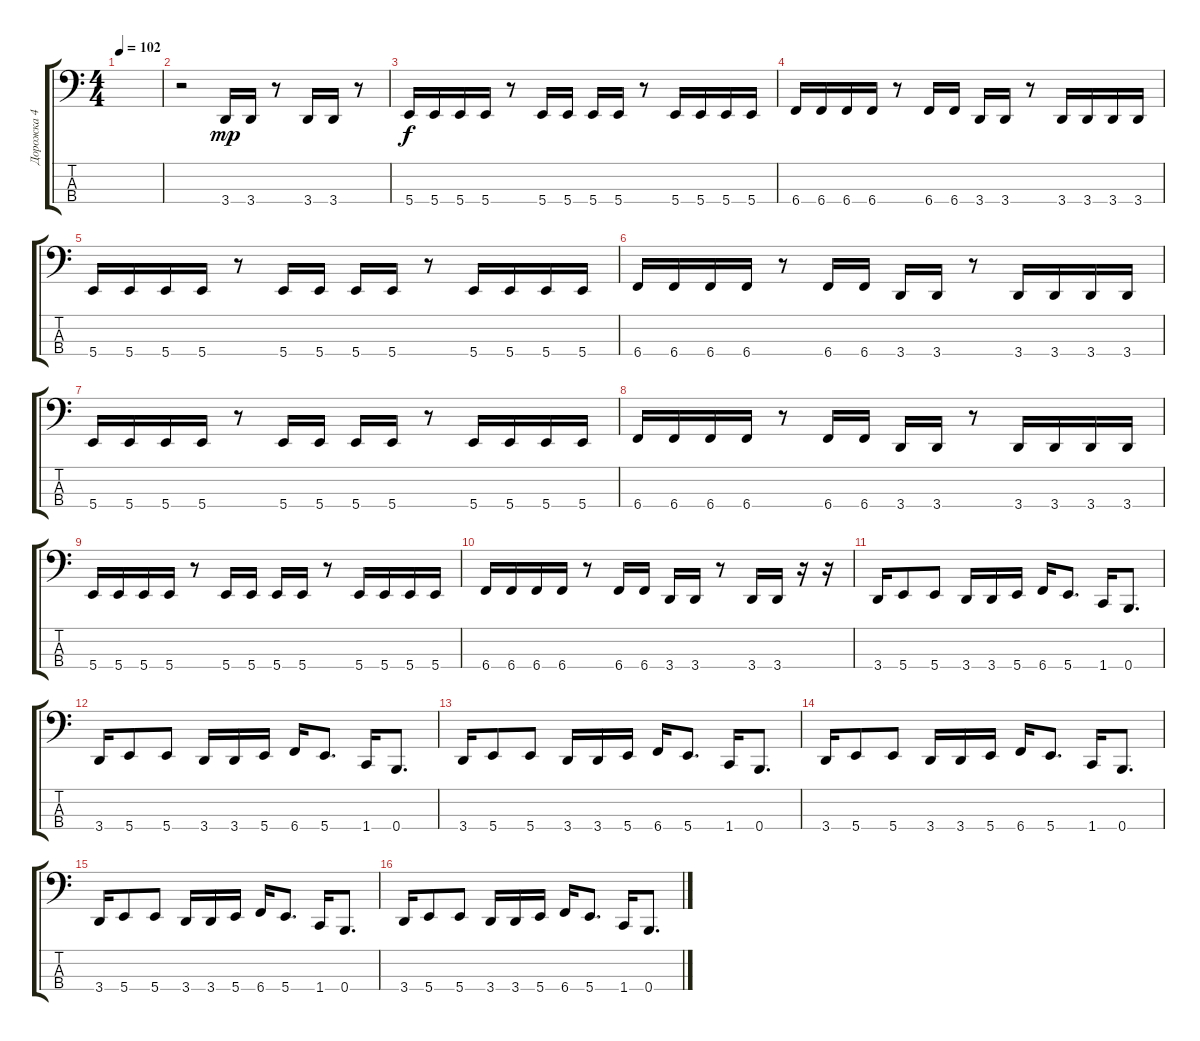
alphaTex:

\track ("Дорожка 4" "Дорожка 4") {instrument slapbass2}
\staff {score tabs}
\tuning (D2 A1 E1 B0) {hide}
\ts (4 4)
\tempo 102
\clef f4
\ks c
|
r.2 3.4.16{dy mp} 3.4.16 r.8 3.4.16 3.4.16 r.8 |
5.4.16{dy f} 5.4.16 5.4.16 5.4.16 r.8 5.4.16 5.4.16 5.4.16 5.4.16 r.8 5.4.16 5.4.16 5.4.16 5.4.16 |
6.4.16 6.4.16 6.4.16 6.4.16 r.8 6.4.16 6.4.16 3.4.16 3.4.16 r.8 3.4.16 3.4.16 3.4.16 3.4.16 |
5.4.16 5.4.16 5.4.16 5.4.16 r.8 5.4.16 5.4.16 5.4.16 5.4.16 r.8 5.4.16 5.4.16 5.4.16 5.4.16 |
6.4.16 6.4.16 6.4.16 6.4.16 r.8 6.4.16 6.4.16 3.4.16 3.4.16 r.8 3.4.16 3.4.16 3.4.16 3.4.16 |
5.4.16 5.4.16 5.4.16 5.4.16 r.8 5.4.16 5.4.16 5.4.16 5.4.16 r.8 5.4.16 5.4.16 5.4.16 5.4.16 |
6.4.16 6.4.16 6.4.16 6.4.16 r.8 6.4.16 6.4.16 3.4.16 3.4.16 r.8 3.4.16 3.4.16 3.4.16 3.4.16 |
5.4.16 5.4.16 5.4.16 5.4.16 r.8 5.4.16 5.4.16 5.4.16 5.4.16 r.8 5.4.16 5.4.16 5.4.16 5.4.16 |
6.4.16 6.4.16 6.4.16 6.4.16 r.8 6.4.16 6.4.16 3.4.16 3.4.16 r.8 3.4.16 3.4.16 r.16 r.16 |
3.4.16 5.4.8 5.4.8 3.4.16 3.4.16 5.4.16 6.4.16 5.4.8{d} 1.4.16 0.4.8{d} |
3.4.16 5.4.8 5.4.8 3.4.16 3.4.16 5.4.16 6.4.16 5.4.8{d} 1.4.16 0.4.8{d} |
3.4.16 5.4.8 5.4.8 3.4.16 3.4.16 5.4.16 6.4.16 5.4.8{d} 1.4.16 0.4.8{d} |
3.4.16 5.4.8 5.4.8 3.4.16 3.4.16 5.4.16 6.4.16 5.4.8{d} 1.4.16 0.4.8{d} |
3.4.16 5.4.8 5.4.8 3.4.16 3.4.16 5.4.16 6.4.16 5.4.8{d} 1.4.16 0.4.8{d} |
3.4.16 5.4.8 5.4.8 3.4.16 3.4.16 5.4.16 6.4.16 5.4.8{d} 1.4.16 0.4.8{d}
